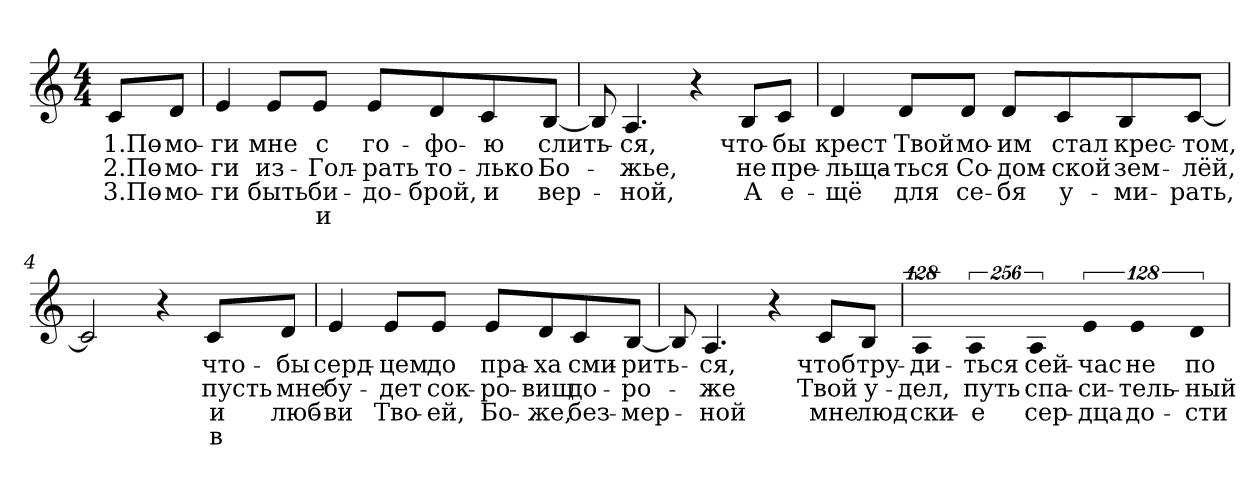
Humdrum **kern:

**kern	**text	**text	**text	**text
*part1	*part1	*part1	*part1	*part1
*staff1	*staff1	*staff1	*staff1	*staff1
!!LO:PB:g=z
*clefG2	*	*	*	*
*k[]	*	*	*	*
*a:	*	*	*	*
*M4/4	*	*	*	*
=	=	=	=	=
!	!LO:LY:b:color=#000000	!LO:LY:b:color=#000000	!LO:LY:b:color=#000000	!
8ci/L	1.По-	2.По-	3.По-	.
!	!LO:LY:b:color=#000000	!LO:LY:b:color=#000000	!LO:LY:b:color=#000000	!
8di/J	-мо-	-мо-	-мо-	.
=1	=1	=1	=1	=1
!	!LO:LY:b:color=#000000	!LO:LY:b:color=#000000	!LO:LY:b:color=#000000	!
4ei/	-ги	-ги	-ги	.
!	!LO:LY:b:color=#000000	!LO:LY:b:color=#000000	!LO:LY:b:color=#000000	!
8ei/L	мне	из-	быть	.
!	!LO:LY:b:color=#000000	!LO:LY:b:color=#000000	!LO:LY:b:color=#000000	!LO:LY:b:color=#000000
8ei/J	с	Гол-	-би-	и
!	!LO:LY:b:color=#000000	!LO:LY:b:color=#000000	!LO:LY:b:color=#000000	!
8ei/L	-го-	-рать	до-	.
!	!LO:LY:b:color=#000000	!LO:LY:b:color=#000000	!LO:LY:b:color=#000000	!
8di/	-фо-	то-	-брой,	.
!	!LO:LY:b:color=#000000	!LO:LY:b:color=#000000	!LO:LY:b:color=#000000	!
8ci/	-ю	-лько	и	.
!	!LO:LY:b:color=#000000	!LO:LY:b:color=#000000	!LO:LY:b:color=#000000	!
[<8Bi/J	слить-	Бо-	вер-	.
=2	=2	=2	=2	=2
8Bi/]	.	.	.	.
!	!LO:LY:b:color=#000000	!LO:LY:b:color=#000000	!LO:LY:b:color=#000000	!
4.Ai/	-ся,	-жье,	-ной,	.
4r	.	.	.	.
!	!LO:LY:b:color=#000000	!LO:LY:b:color=#000000	!LO:LY:b:color=#000000	!
8Bi/L	что-	не	А	.
!	!LO:LY:b:color=#000000	!LO:LY:b:color=#000000	!LO:LY:b:color=#000000	!
8ci/J	-бы	пре-	е-	.
=3	=3	=3	=3	=3
!	!LO:LY:b:color=#000000	!LO:LY:b:color=#000000	!LO:LY:b:color=#000000	!
4di/	крест	-льща-	-щё	.
!	!LO:LY:b:color=#000000	!LO:LY:b:color=#000000	!LO:LY:b:color=#000000	!
8di/L	Твой	-ться	для	.
!	!LO:LY:b:color=#000000	!LO:LY:b:color=#000000	!LO:LY:b:color=#000000	!
8di/J	мо-	Со-	се-	.
!	!LO:LY:b:color=#000000	!LO:LY:b:color=#000000	!LO:LY:b:color=#000000	!
8di/L	-им	-дом-	-бя	.
!	!LO:LY:b:color=#000000	!LO:LY:b:color=#000000	!LO:LY:b:color=#000000	!
8ci/	стал	-ской	у-	.
!	!LO:LY:b:color=#000000	!LO:LY:b:color=#000000	!LO:LY:b:color=#000000	!
8Bi/	крес-	зем-	-ми-	.
!	!LO:LY:b:color=#000000	!LO:LY:b:color=#000000	!LO:LY:b:color=#000000	!
[<8ci/J	-том,	-лёй,	-рать,	.
!!LO:LB:g=z
=4	=4	=4	=4	=4
2ci/]	.	.	.	.
4r	.	.	.	.
!	!LO:LY:b:color=#000000	!LO:LY:b:color=#000000	!LO:LY:b:color=#000000	!LO:LY:b:color=#000000
8ci/L	что-	пусть	и	в
!	!LO:LY:b:color=#000000	!LO:LY:b:color=#000000	!LO:LY:b:color=#000000	!
8di/J	-бы	мне	люб-	.
=5	=5	=5	=5	=5
!	!LO:LY:b:color=#000000	!LO:LY:b:color=#000000	!LO:LY:b:color=#000000	!
4ei/	серд-	бу-	-ви	.
!	!LO:LY:b:color=#000000	!LO:LY:b:color=#000000	!LO:LY:b:color=#000000	!
8ei/L	-цем	-дет	Тво-	.
!	!LO:LY:b:color=#000000	!LO:LY:b:color=#000000	!LO:LY:b:color=#000000	!
8ei/J	до	сок-	-ей,	.
!	!LO:LY:b:color=#000000	!LO:LY:b:color=#000000	!LO:LY:b:color=#000000	!
8ei/L	пра-	-ро-	Бо-	.
!	!LO:LY:b:color=#000000	!LO:LY:b:color=#000000	!LO:LY:b:color=#000000	!
8di/	-ха	-вищ	-же,	.
!	!LO:LY:b:color=#000000	!LO:LY:b:color=#000000	!LO:LY:b:color=#000000	!
8ci/	сми-	до-	без-	.
!	!LO:LY:b:color=#000000	!LO:LY:b:color=#000000	!LO:LY:b:color=#000000	!
[<8Bi/J	-рить-	-ро-	-мер-	.
=6	=6	=6	=6	=6
8Bi/]	.	.	.	.
!	!LO:LY:b:color=#000000	!LO:LY:b:color=#000000	!LO:LY:b:color=#000000	!
4.Ai/	-ся,	-же	-ной	.
4r	.	.	.	.
!	!LO:LY:b:color=#000000	!LO:LY:b:color=#000000	!LO:LY:b:color=#000000	!
8ci/L	чтоб	Твой	мне	.
!	!LO:LY:b:color=#000000	!LO:LY:b:color=#000000	!LO:LY:b:color=#000000	!
8Bi/J	тру-	у-	люд-	.
=7	=7	=7	=7	=7
!LO:N:vis=4	!	!	!	!
!	!LO:LY:b:color=#000000	!LO:LY:b:color=#000000	!LO:LY:b:color=#000000	!
512%85Ai/	-ди-	-дел,	-ски-	.
!LO:N:vis=4	!	!	!	!
!	!LO:LY:b:color=#000000	!LO:LY:b:color=#000000	!LO:LY:b:color=#000000	!
1024%171Ai/	-ться	путь	-е	.
!LO:N:vis=4	!	!	!	!
!	!LO:LY:b:color=#000000	!LO:LY:b:color=#000000	!LO:LY:b:color=#000000	!
1024%171Ai/	сей-	спа-	сер-	.
!LO:N:vis=4	!	!	!	!
!	!LO:LY:b:color=#000000	!LO:LY:b:color=#000000	!LO:LY:b:color=#000000	!
512%85ei/	-час	-си-	-дца	.
!LO:N:vis=4	!	!	!	!
!	!LO:LY:b:color=#000000	!LO:LY:b:color=#000000	!LO:LY:b:color=#000000	!
1024%171ei/	не	-тель-	до-	.
!LO:N:vis=4	!	!	!	!
!	!LO:LY:b:color=#000000	!LO:LY:b:color=#000000	!LO:LY:b:color=#000000	!
1024%171di/	по-	-ный	-сти-	.
=	=	=	=	=
*-	*-	*-	*-	*-
